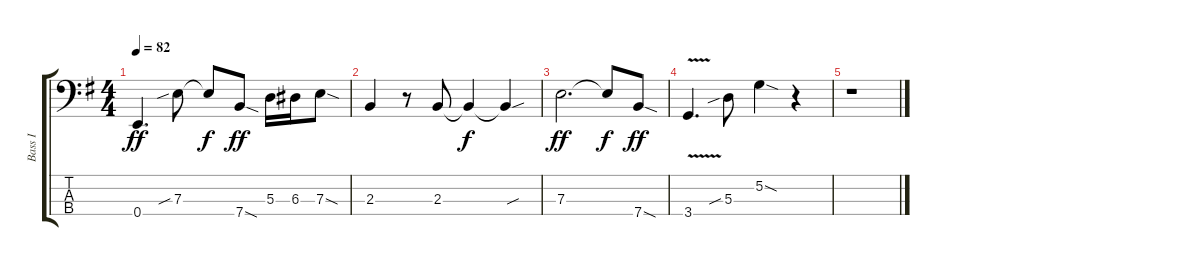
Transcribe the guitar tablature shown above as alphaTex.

\track ("Bass I" "Bass I") {instrument electricbasspick}
\staff {score tabs}
\tuning (G2 D2 A1 E1) {hide}
\ts (4 4)
\tempo 82
\clef f4
\ks g
0.4.4{d dy ff} 7.3{sib}.8 7.3{t}.8{dy f} 7.4{sod}.8{dy ff} 5.3.16 6.3.16 7.3{sod}.8 |
2.3.4 r.8 2.3.8 2.3{t}.4{dy f} 2.3{sou t}.4 |
7.3.2{d dy ff} 7.3{t}.8{dy f} 7.4{sod}.8{dy ff} |
3.4{v}.4{d} 5.3{sib}.8 5.2{sod}.4 r.4 |
r.1
